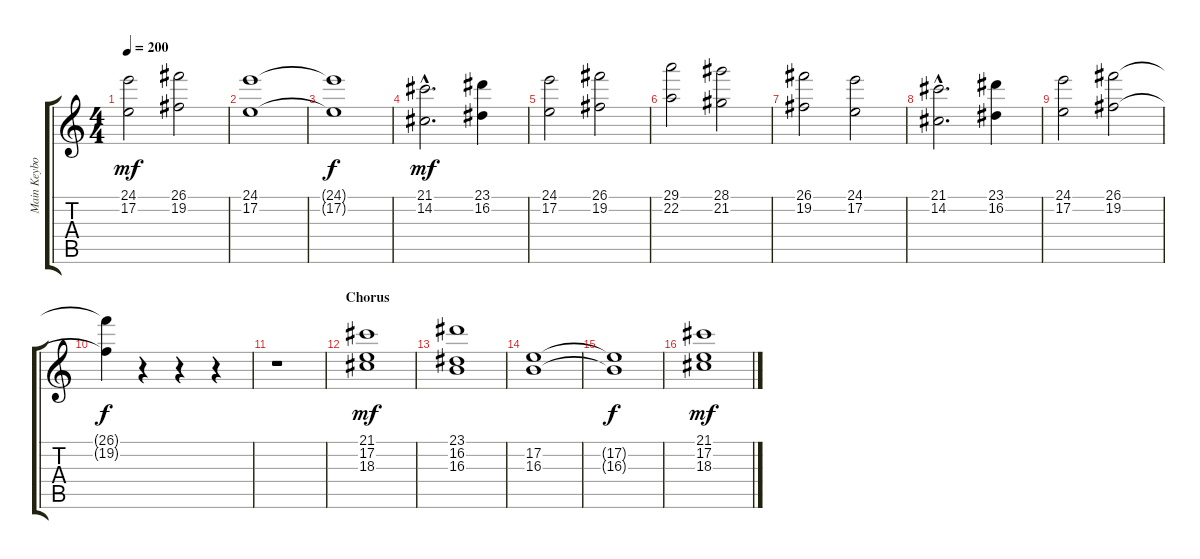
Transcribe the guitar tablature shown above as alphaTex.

\track ("Main Keyboards" "Main Keybo") {instrument stringensemble1}
\staff {score tabs}
\tuning (E4 B3 G3 D3 A2 E2) {hide}
\ts (4 4)
\tempo 200
\clef g2
\ks c
(24.1 17.2).2{dy mf} (26.1 19.2).2 |
(24.1 17.2).1 |
(24.1{t} 17.2{t}).1{dy f} |
(21.1{hac} 14.2{hac}).2{d dy mf} (23.1 16.2).4 |
(24.1 17.2).2 (26.1 19.2).2 |
(29.1 22.2).2 (28.1 21.2).2 |
(26.1 19.2).2 (24.1 17.2).2 |
(21.1{hac} 14.2{hac}).2{d} (23.1 16.2).4 |
(24.1 17.2).2 (26.1 19.2).2 |
(26.1{t} 19.2{t}).4{dy f} r.4 r.4 r.4 |
r.1 |
\section ("" "Chorus")
(21.1 17.2 18.3).1{dy mf} |
(23.1 16.2 16.3).1 |
(17.2 16.3).1 |
(17.2{t} 16.3{t}).1{dy f} |
(21.1 17.2 18.3).1{dy mf}
